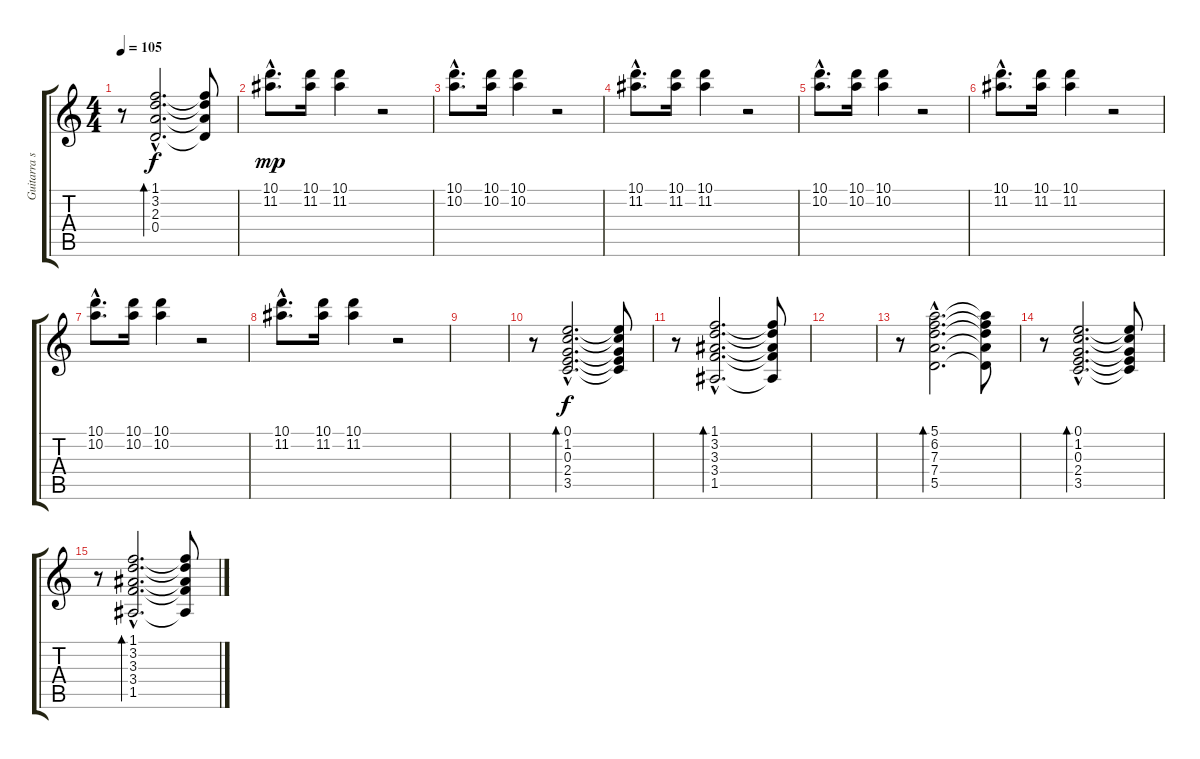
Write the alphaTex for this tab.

\track ("Guitarra solo y arreglos" "Guitarra s") {instrument electricguitarjazz}
\staff {score tabs}
\tuning (E4 B3 G3 D3 A2 E2) {hide}
\ts (4 4)
\tempo 105
\clef g2
\ks c
r.8{dy f} (1.1{hac} 3.2{hac} 2.3{hac} 0.4{hac}).2{d bd 240} (1.1{t} 3.2{t} 2.3{t} 0.4{t}).8 |
(10.1{hac} 11.2{hac}).8{d dy mp} (10.1 11.2).16 (10.1 11.2).4 r.2 |
(10.1{hac} 10.2{hac}).8{d} (10.1 10.2).16 (10.1 10.2).4 r.2 |
(10.1{hac} 11.2{hac}).8{d} (10.1 11.2).16 (10.1 11.2).4 r.2 |
(10.1{hac} 10.2{hac}).8{d} (10.1 10.2).16 (10.1 10.2).4 r.2 |
(10.1{hac} 11.2{hac}).8{d} (10.1 11.2).16 (10.1 11.2).4 r.2 |
(10.1{hac} 10.2{hac}).8{d} (10.1 10.2).16 (10.1 10.2).4 r.2 |
(10.1{hac} 11.2{hac}).8{d} (10.1 11.2).16 (10.1 11.2).4 r.2 |
|
r.8 (0.1{hac} 1.2{hac} 0.3{hac} 2.4{hac} 3.5{hac}).2{d bd 240 dy f} (0.1{t} 1.2{t} 0.3{t} 2.4{t} 3.5{t}).8 |
r.8 (1.1{hac} 3.2{hac} 3.3{hac} 3.4{hac} 1.5{hac}).2{d bd 240} (1.1{t} 3.2{t} 3.3{t} 3.4{t} 1.5{t}).8 |
|
r.8 (5.1{hac} 6.2{hac} 7.3{hac} 7.4{hac} 5.5{hac}).2{d bd 240} (5.1{t} 6.2{t} 7.3{t} 7.4{t} 5.5{t}).8 |
r.8 (0.1{hac} 1.2{hac} 0.3{hac} 2.4{hac} 3.5{hac}).2{d bd 240} (0.1{t} 1.2{t} 0.3{t} 2.4{t} 3.5{t}).8 |
r.8 (1.1{hac} 3.2{hac} 3.3{hac} 3.4{hac} 1.5{hac}).2{d bd 240} (1.1{t} 3.2{t} 3.3{t} 3.4{t} 1.5{t}).8
